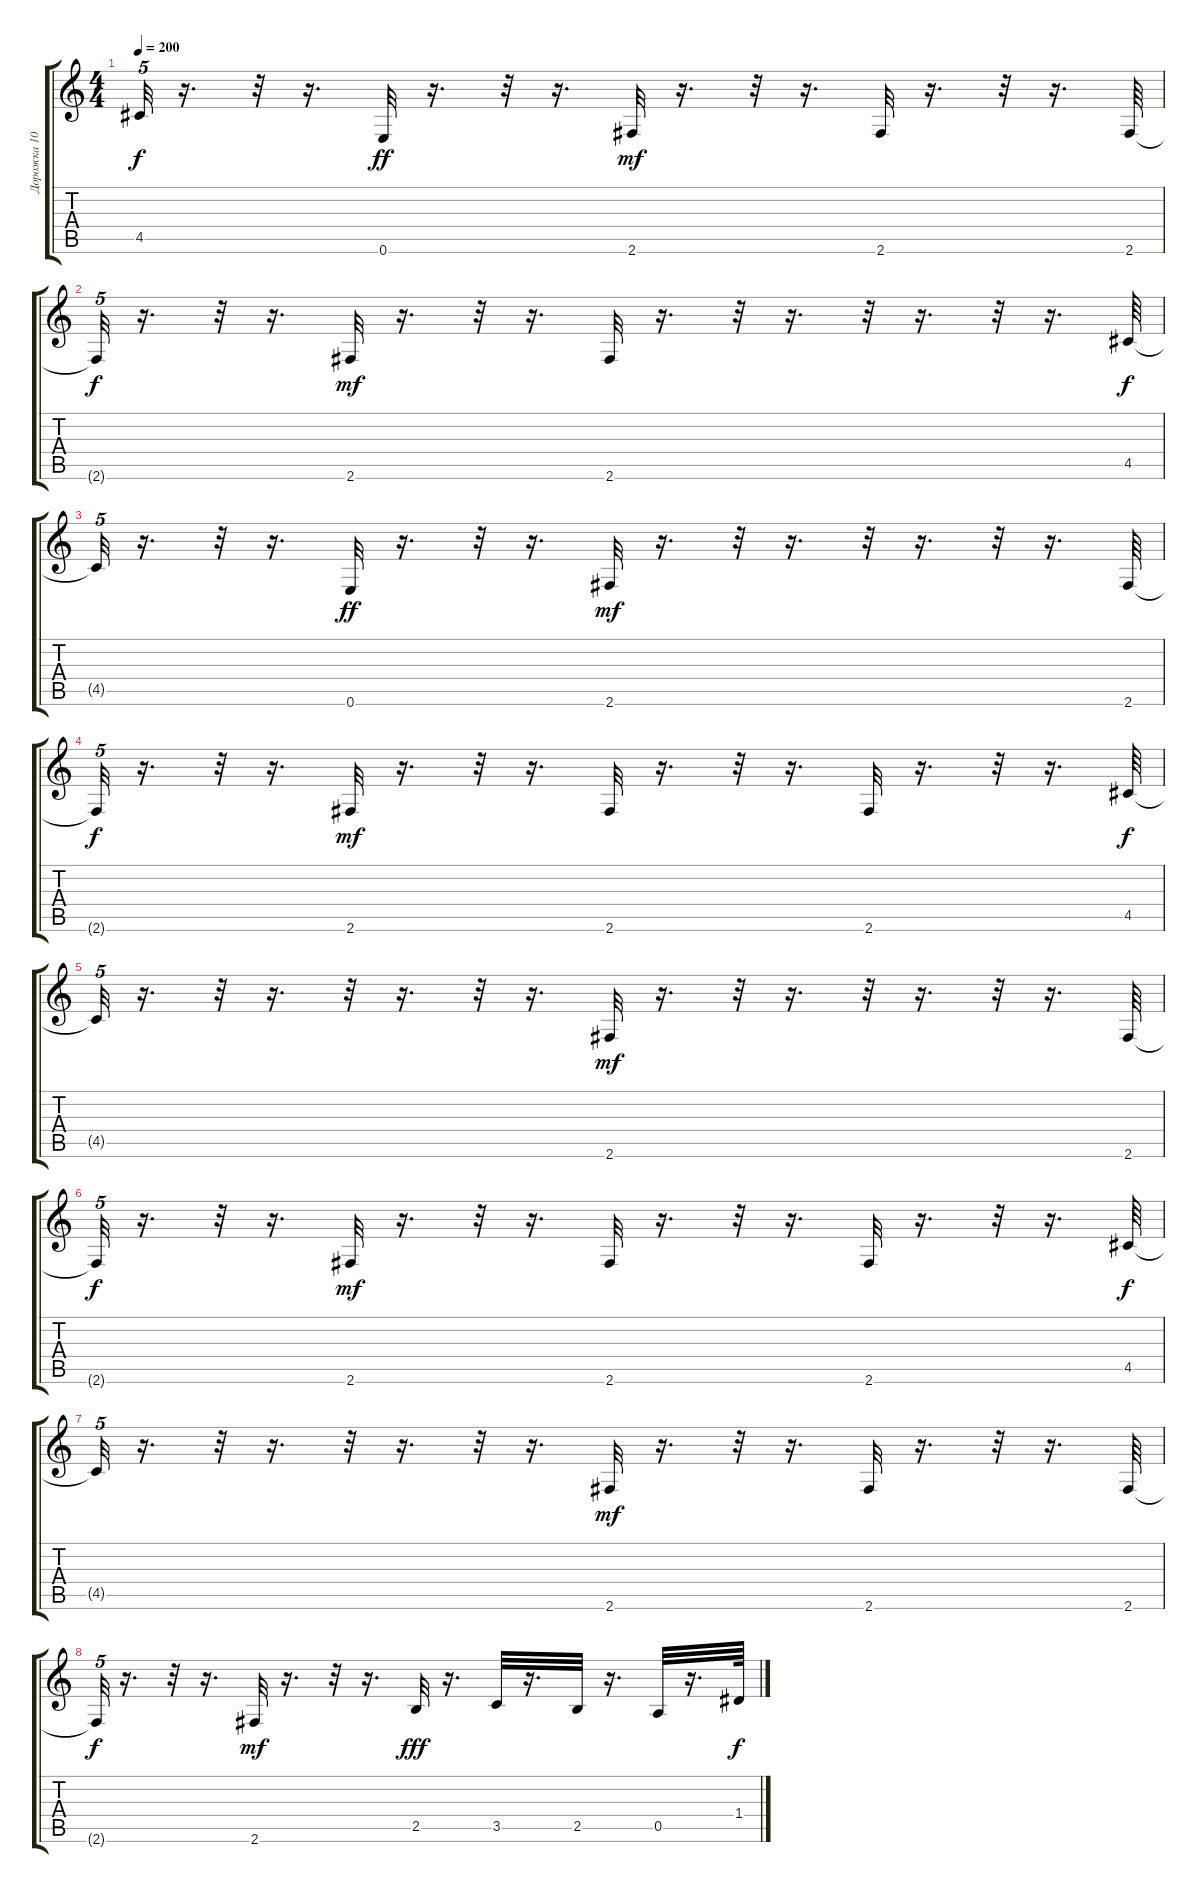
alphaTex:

\track ("Дорожка 10" "Дорожка 10") {instrument acousticguitarnylon}
\staff {score tabs}
\tuning (E4 B3 G3 D3 A2 E2) {hide}
\ts (4 4)
\tempo 200
\clef g2
\ks c
4.5{t}.32{tu (5 4) dy f} r.16{d} r.32 r.16{d} 0.6.32{dy ff} r.16{d} r.32 r.16{d} 2.6.32{dy mf} r.16{d} r.32 r.16{d} 2.6.32 r.16{d} r.32 r.16{d} 2.6.64 |
2.6{t}.32{tu (5 4) dy f} r.16{d} r.32 r.16{d} 2.6.32{dy mf} r.16{d} r.32 r.16{d} 2.6.32 r.16{d} r.32 r.16{d} r.32 r.16{d} r.32 r.16{d} 4.5.64{dy f} |
4.5{t}.32{tu (5 4)} r.16{d} r.32 r.16{d} 0.6.32{dy ff} r.16{d} r.32 r.16{d} 2.6.32{dy mf} r.16{d} r.32 r.16{d} r.32 r.16{d} r.32 r.16{d} 2.6.64 |
2.6{t}.32{tu (5 4) dy f} r.16{d} r.32 r.16{d} 2.6.32{dy mf} r.16{d} r.32 r.16{d} 2.6.32 r.16{d} r.32 r.16{d} 2.6.32 r.16{d} r.32 r.16{d} 4.5.64{dy f} |
4.5{t}.32{tu (5 4)} r.16{d} r.32 r.16{d} r.32 r.16{d} r.32 r.16{d} 2.6.32{dy mf} r.16{d} r.32 r.16{d} r.32 r.16{d} r.32 r.16{d} 2.6.64 |
2.6{t}.32{tu (5 4) dy f} r.16{d} r.32 r.16{d} 2.6.32{dy mf} r.16{d} r.32 r.16{d} 2.6.32 r.16{d} r.32 r.16{d} 2.6.32 r.16{d} r.32 r.16{d} 4.5.64{dy f} |
4.5{t}.32{tu (5 4)} r.16{d} r.32 r.16{d} r.32 r.16{d} r.32 r.16{d} 2.6.32{dy mf} r.16{d} r.32 r.16{d} 2.6.32 r.16{d} r.32 r.16{d} 2.6.64 |
2.6{t}.32{tu (5 4) dy f} r.16{d} r.32 r.16{d} 2.6.32{dy mf} r.16{d} r.32 r.16{d} 2.5.32{dy fff} r.16{d} 3.5.32 r.16{d} 2.5.32 r.16{d} 0.5.32 r.16{d} 1.4.64{dy f}
